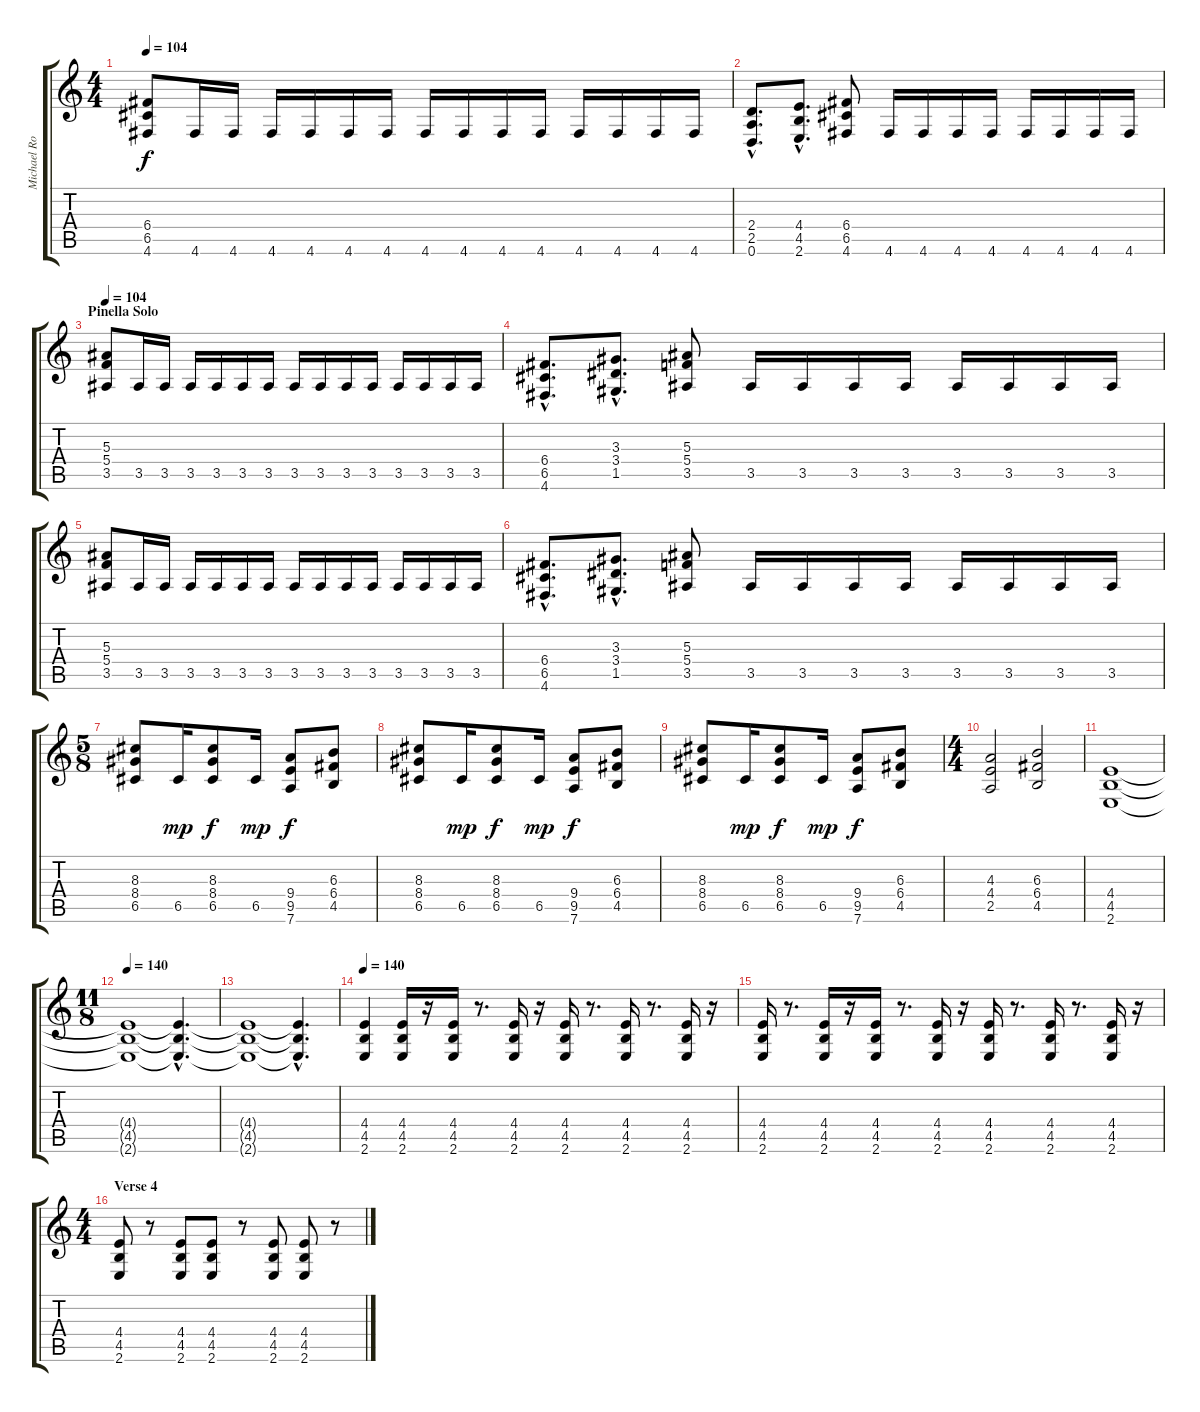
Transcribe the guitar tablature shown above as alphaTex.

\track ("Michael Romeo Lead" "Michael Ro") {instrument distortionguitar}
\staff {score tabs}
\tuning (D4 A3 F3 C3 G2 D2) {hide}
\ts (4 4)
\tempo 104
\clef g2
\ks c
(6.4 6.5 4.6).8{dy f} 4.6.16 4.6.16 4.6.16 4.6.16 4.6.16 4.6.16 4.6.16 4.6.16 4.6.16 4.6.16 4.6.16 4.6.16 4.6.16 4.6.16 |
(2.4{hac} 2.5{hac} 0.6{hac}).8{d} (4.4{hac} 4.5{hac} 2.6{hac}).8{d} (6.4 6.5 4.6).8 4.6.16 4.6.16 4.6.16 4.6.16 4.6.16 4.6.16 4.6.16 4.6.16 |
\section ("" "Pinella Solo")
\tempo 104
(5.3 5.4 3.5).8 3.5.16 3.5.16 3.5.16 3.5.16 3.5.16 3.5.16 3.5.16 3.5.16 3.5.16 3.5.16 3.5.16 3.5.16 3.5.16 3.5.16 |
(6.4{hac} 6.5{hac} 4.6{hac}).8{d} (3.3{hac} 3.4{hac} 1.5{hac}).8{d} (5.3 5.4 3.5).8 3.5.16 3.5.16 3.5.16 3.5.16 3.5.16 3.5.16 3.5.16 3.5.16 |
(5.3 5.4 3.5).8 3.5.16 3.5.16 3.5.16 3.5.16 3.5.16 3.5.16 3.5.16 3.5.16 3.5.16 3.5.16 3.5.16 3.5.16 3.5.16 3.5.16 |
(6.4{hac} 6.5{hac} 4.6{hac}).8{d} (3.3{hac} 3.4{hac} 1.5{hac}).8{d} (5.3 5.4 3.5).8 3.5.16 3.5.16 3.5.16 3.5.16 3.5.16 3.5.16 3.5.16 3.5.16 |
\ts (5 8)
(8.3 8.4 6.5).8 6.5.16{dy mp} (8.3 8.4 6.5).8{dy f} 6.5.16{dy mp} (9.4 9.5 7.6).8{dy f} (6.3 6.4 4.5).8 |
(8.3 8.4 6.5).8 6.5.16{dy mp} (8.3 8.4 6.5).8{dy f} 6.5.16{dy mp} (9.4 9.5 7.6).8{dy f} (6.3 6.4 4.5).8 |
(8.3 8.4 6.5).8 6.5.16{dy mp} (8.3 8.4 6.5).8{dy f} 6.5.16{dy mp} (9.4 9.5 7.6).8{dy f} (6.3 6.4 4.5).8 |
\ts (4 4)
(4.3 4.4 2.5).2 (6.3 6.4 4.5).2 |
(4.4 4.5 2.6).1 |
\ts (11 8)
\tempo 140
(4.4{t} 4.5{t} 2.6{t}).1 (4.4{hac t} 4.5{hac t} 2.6{hac t}).4{d} |
(4.4{t} 4.5{t} 2.6{t}).1 (4.4{hac t} 4.5{hac t} 2.6{hac t}).4{d} |
\tempo 140
(4.4 4.5 2.6).4{volume 4 balance 8} (4.4 4.5 2.6).16{volume 5} r.16 (4.4 4.5 2.6).16{volume 5} r.8{d} (4.4 4.5 2.6).16{volume 6} r.16 (4.4 4.5 2.6).16{volume 6} r.8{d} (4.4 4.5 2.6).16{volume 7} r.8{d} (4.4 4.5 2.6).16{volume 8} r.16 |
(4.4 4.5 2.6).16{volume 9} r.8{d} (4.4 4.5 2.6).16{volume 10} r.16 (4.4 4.5 2.6).16{volume 10} r.8{d} (4.4 4.5 2.6).16{volume 11} r.16 (4.4 4.5 2.6).16{volume 12} r.8{d} (4.4 4.5 2.6).16{volume 12} r.8{d} (4.4 4.5 2.6).16{volume 14} r.16 |
\ts (4 4)
\section ("" "Verse 4")
(4.4 4.5 2.6).8{volume 14} r.8 (4.4 4.5 2.6).8 (4.4 4.5 2.6).8 r.8 (4.4 4.5 2.6).8 (4.4 4.5 2.6).8 r.8
